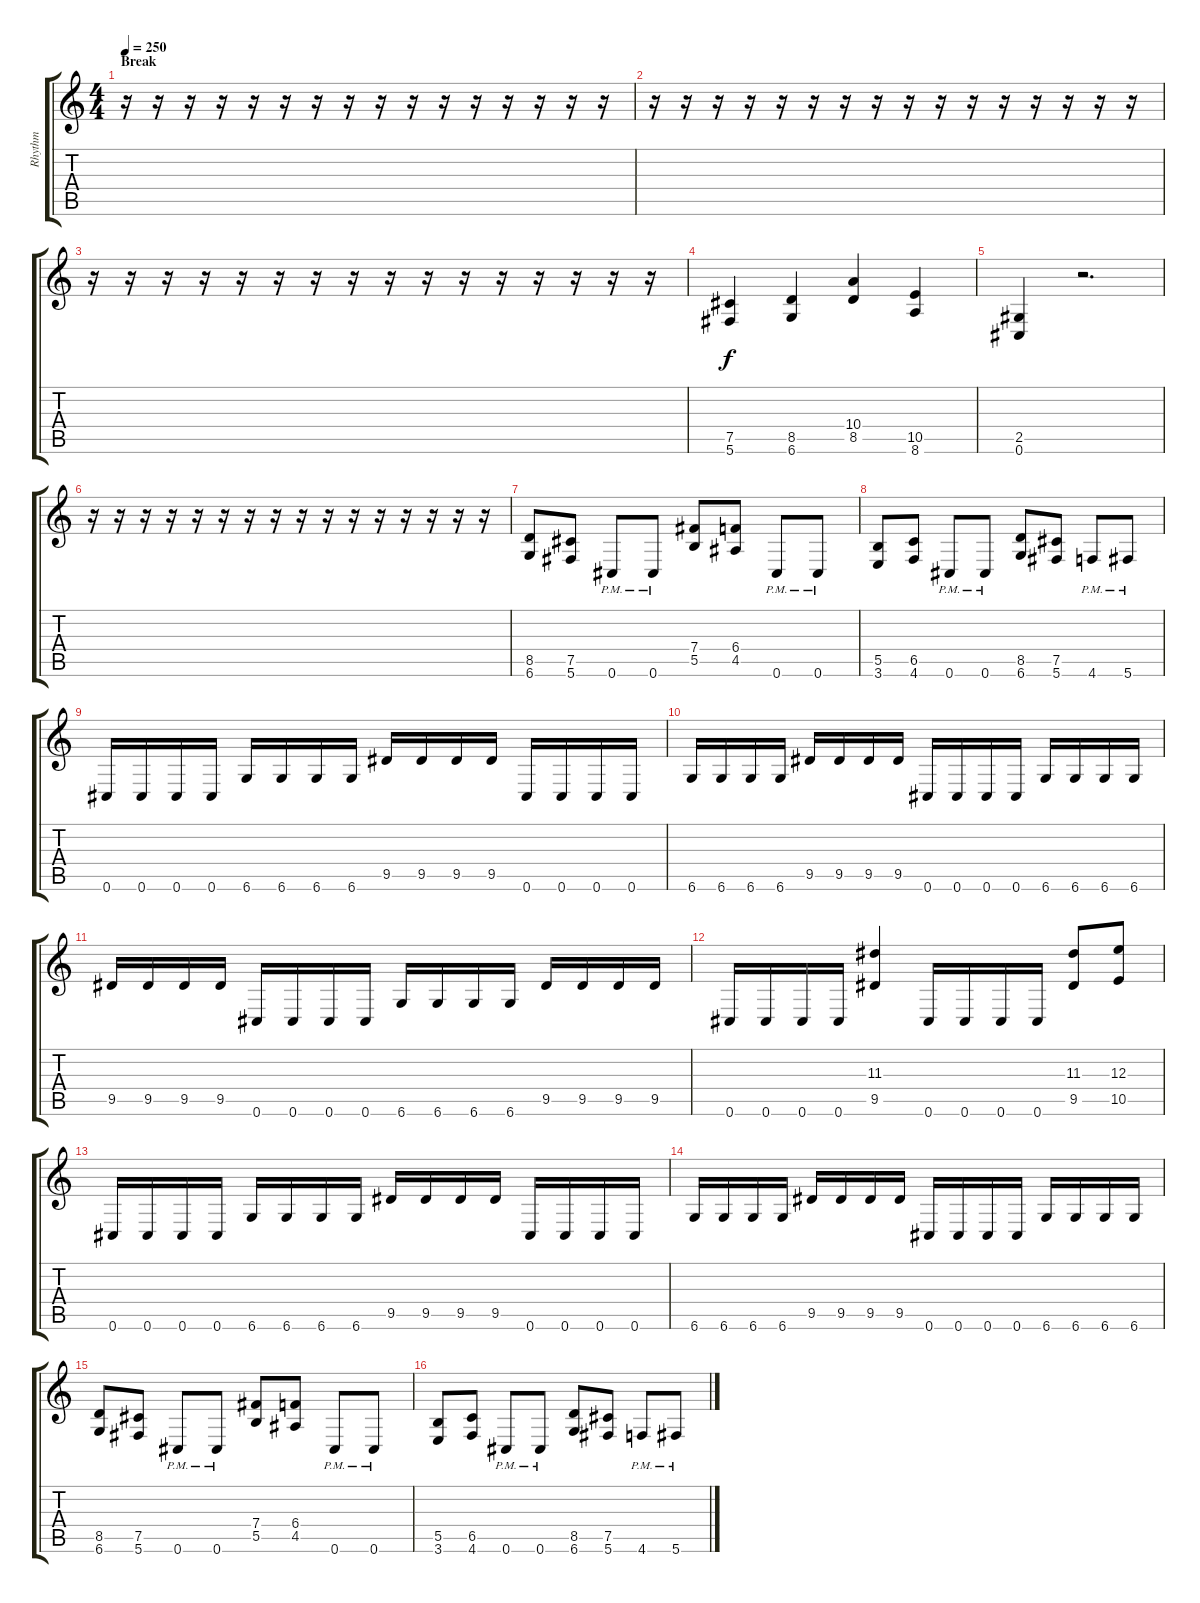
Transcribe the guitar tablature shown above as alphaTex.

\track ("Rhythm" "Rhythm") {instrument distortionguitar}
\staff {score tabs}
\tuning (Db4 Ab3 E3 B2 Gb2 Db2) {hide}
\ts (4 4)
\section ("" "Break")
\tempo 250
\clef g2
\ks c
r.16{dy f} r.16 r.16 r.16 r.16 r.16 r.16 r.16 r.16 r.16 r.16 r.16 r.16 r.16 r.16 r.16 |
r.16 r.16 r.16 r.16 r.16 r.16 r.16 r.16 r.16 r.16 r.16 r.16 r.16 r.16 r.16 r.16 |
r.16 r.16 r.16 r.16 r.16 r.16 r.16 r.16 r.16 r.16 r.16 r.16 r.16 r.16 r.16 r.16 |
(7.5 5.6).4 (8.5 6.6).4 (10.4 8.5).4 (10.5 8.6).4 |
(2.5 0.6).4 r.2{d} |
r.16 r.16 r.16 r.16 r.16 r.16 r.16 r.16 r.16 r.16 r.16 r.16 r.16 r.16 r.16 r.16 |
(8.5 6.6).8 (7.5 5.6).8 0.6{pm}.8 0.6{pm}.8 (7.4 5.5).8 (6.4 4.5).8 0.6{pm}.8 0.6{pm}.8 |
(5.5 3.6).8 (6.5 4.6).8 0.6{pm}.8 0.6{pm}.8 (8.5 6.6).8 (7.5 5.6).8 4.6{pm}.8 5.6{pm}.8 |
0.6.16 0.6.16 0.6.16 0.6.16 6.6.16 6.6.16 6.6.16 6.6.16 9.5.16 9.5.16 9.5.16 9.5.16 0.6.16 0.6.16 0.6.16 0.6.16 |
6.6.16 6.6.16 6.6.16 6.6.16 9.5.16 9.5.16 9.5.16 9.5.16 0.6.16 0.6.16 0.6.16 0.6.16 6.6.16 6.6.16 6.6.16 6.6.16 |
9.5.16 9.5.16 9.5.16 9.5.16 0.6.16 0.6.16 0.6.16 0.6.16 6.6.16 6.6.16 6.6.16 6.6.16 9.5.16 9.5.16 9.5.16 9.5.16 |
0.6.16 0.6.16 0.6.16 0.6.16 (11.3 9.5).4 0.6.16 0.6.16 0.6.16 0.6.16 (11.3 9.5).8 (12.3 10.5).8 |
0.6.16 0.6.16 0.6.16 0.6.16 6.6.16 6.6.16 6.6.16 6.6.16 9.5.16 9.5.16 9.5.16 9.5.16 0.6.16 0.6.16 0.6.16 0.6.16 |
6.6.16 6.6.16 6.6.16 6.6.16 9.5.16 9.5.16 9.5.16 9.5.16 0.6.16 0.6.16 0.6.16 0.6.16 6.6.16 6.6.16 6.6.16 6.6.16 |
(8.5 6.6).8 (7.5 5.6).8 0.6{pm}.8 0.6{pm}.8 (7.4 5.5).8 (6.4 4.5).8 0.6{pm}.8 0.6{pm}.8 |
(5.5 3.6).8 (6.5 4.6).8 0.6{pm}.8 0.6{pm}.8 (8.5 6.6).8 (7.5 5.6).8 4.6{pm}.8 5.6{pm}.8
